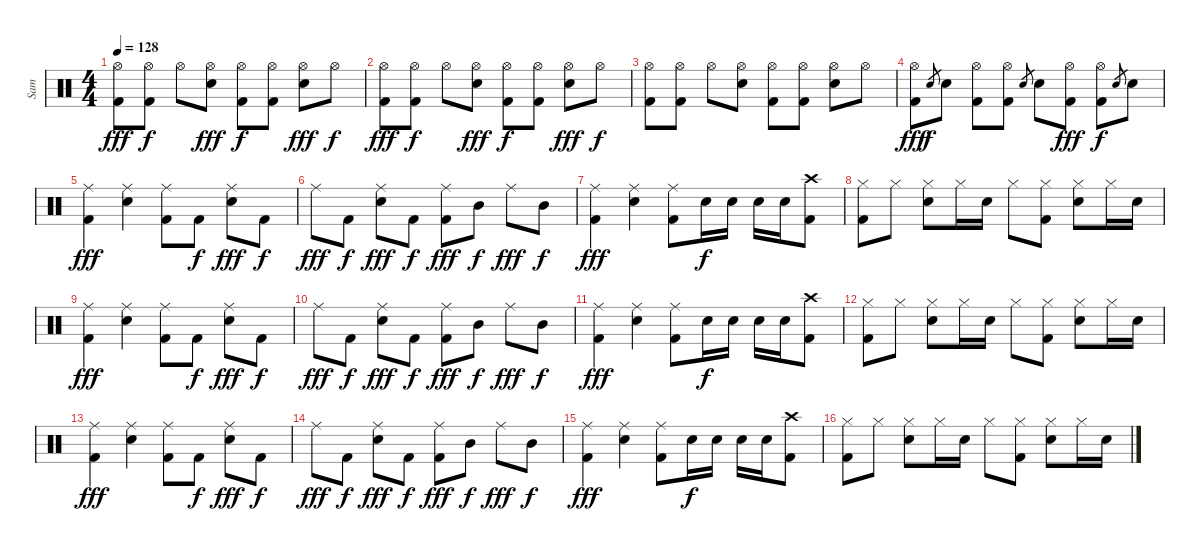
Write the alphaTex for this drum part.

\track ("Sam" "Sam") {instrument percussion}
\staff {score}
\articulation defaults
\ts (4 4)
\tempo 128
\clef neutral
\ks c
("Hi-Hat (open)" "Kick (hit) 2").8{dy fff} ("Hi-Hat (open)" "Kick (hit) 2").8{dy f} "Hi-Hat (open)".8 ("Hi-Hat (open)" "Electric Snare (hit)").8{dy fff} ("Hi-Hat (open)" "Kick (hit) 2").8{dy f} ("Hi-Hat (open)" "Kick (hit) 2").8 ("Hi-Hat (open)" "Electric Snare (hit)").8{dy fff} "Hi-Hat (open)".8{dy f} |
("Hi-Hat (open)" "Kick (hit) 2").8{dy fff} ("Hi-Hat (open)" "Kick (hit) 2").8{dy f} "Hi-Hat (open)".8 ("Hi-Hat (open)" "Electric Snare (hit)").8{dy fff} ("Hi-Hat (open)" "Kick (hit) 2").8{dy f} ("Hi-Hat (open)" "Kick (hit) 2").8 ("Hi-Hat (open)" "Electric Snare (hit)").8{dy fff} "Hi-Hat (open)".8{dy f} |
("Hi-Hat (open)" "Kick (hit) 2").8 ("Hi-Hat (open)" "Kick (hit) 2").8 "Hi-Hat (open)".8 ("Hi-Hat (open)" "Electric Snare (hit)").8 ("Hi-Hat (open)" "Kick (hit) 2").8 ("Hi-Hat (open)" "Kick (hit) 2").8 ("Hi-Hat (open)" "Electric Snare (hit)").8 "Hi-Hat (open)".8 |
("Hi-Hat (open)" "Kick (hit) 2").8{dy fff} "Electric Snare (hit)".8{gr dy f} "Electric Snare (hit)".8 ("Hi-Hat (open)" "Kick (hit) 2").8 ("Hi-Hat (open)" "Kick (hit) 2").8 "Electric Snare (hit)".8{gr} "Electric Snare (hit)".8 ("Hi-Hat (open)" "Kick (hit) 2").8{dy fff} ("Hi-Hat (open)" "Kick (hit) 2").8{dy f} "Electric Snare (hit)".8{gr} "Electric Snare (hit)".8 |
("Ride (middle)" "Kick (hit) 2").4{dy fff} ("Ride (middle)" "Electric Snare (hit)").4 ("Ride (middle)" "Kick (hit) 2").8 "Kick (hit) 2".8{dy f} ("Ride (middle)" "Electric Snare (hit)").8{dy fff} "Kick (hit) 2".8{dy f} |
"Ride (middle)".8{dy fff} "Kick (hit) 2".8{dy f} ("Ride (middle)" "Electric Snare (hit)").8{dy fff} "Kick (hit) 2".8{dy f} ("Ride (middle)" "Kick (hit) 2").8{dy fff} "Mid Tom (hit)".8{dy f} "Ride (middle)".8{dy fff} "Mid Tom (hit)".8{dy f} |
("Ride (middle)" "Kick (hit) 2").4{dy fff} ("Ride (middle)" "Electric Snare (hit)").4 ("Ride (middle)" "Kick (hit) 2").8 "Electric Snare (hit)".16{dy f} "Electric Snare (hit)".16 "Electric Snare (hit)".16 "Electric Snare (hit)".16 ("Crash high (hit)" "Kick (hit) 2").8 |
("Hi-Hat (closed)" "Kick (hit) 2").8 "Hi-Hat (closed)".8 ("Hi-Hat (closed)" "Electric Snare (hit)").8 "Hi-Hat (closed)".16 "Electric Snare (hit)".16 "Hi-Hat (closed)".8 ("Hi-Hat (closed)" "Kick (hit) 2").8 ("Hi-Hat (closed)" "Electric Snare (hit)").8 "Hi-Hat (closed)".16 "Electric Snare (hit)".16 |
("Ride (middle)" "Kick (hit) 2").4{dy fff} ("Ride (middle)" "Electric Snare (hit)").4 ("Ride (middle)" "Kick (hit) 2").8 "Kick (hit) 2".8{dy f} ("Ride (middle)" "Electric Snare (hit)").8{dy fff} "Kick (hit) 2".8{dy f} |
"Ride (middle)".8{dy fff} "Kick (hit) 2".8{dy f} ("Ride (middle)" "Electric Snare (hit)").8{dy fff} "Kick (hit) 2".8{dy f} ("Ride (middle)" "Kick (hit) 2").8{dy fff} "Mid Tom (hit)".8{dy f} "Ride (middle)".8{dy fff} "Mid Tom (hit)".8{dy f} |
("Ride (middle)" "Kick (hit) 2").4{dy fff} ("Ride (middle)" "Electric Snare (hit)").4 ("Ride (middle)" "Kick (hit) 2").8 "Electric Snare (hit)".16{dy f} "Electric Snare (hit)".16 "Electric Snare (hit)".16 "Electric Snare (hit)".16 ("Crash high (hit)" "Kick (hit) 2").8 |
("Hi-Hat (closed)" "Kick (hit) 2").8 "Hi-Hat (closed)".8 ("Hi-Hat (closed)" "Electric Snare (hit)").8 "Hi-Hat (closed)".16 "Electric Snare (hit)".16 "Hi-Hat (closed)".8 ("Hi-Hat (closed)" "Kick (hit) 2").8 ("Hi-Hat (closed)" "Electric Snare (hit)").8 "Hi-Hat (closed)".16 "Electric Snare (hit)".16 |
("Ride (middle)" "Kick (hit) 2").4{dy fff} ("Ride (middle)" "Electric Snare (hit)").4 ("Ride (middle)" "Kick (hit) 2").8 "Kick (hit) 2".8{dy f} ("Ride (middle)" "Electric Snare (hit)").8{dy fff} "Kick (hit) 2".8{dy f} |
"Ride (middle)".8{dy fff} "Kick (hit) 2".8{dy f} ("Ride (middle)" "Electric Snare (hit)").8{dy fff} "Kick (hit) 2".8{dy f} ("Ride (middle)" "Kick (hit) 2").8{dy fff} "Mid Tom (hit)".8{dy f} "Ride (middle)".8{dy fff} "Mid Tom (hit)".8{dy f} |
("Ride (middle)" "Kick (hit) 2").4{dy fff} ("Ride (middle)" "Electric Snare (hit)").4 ("Ride (middle)" "Kick (hit) 2").8 "Electric Snare (hit)".16{dy f} "Electric Snare (hit)".16 "Electric Snare (hit)".16 "Electric Snare (hit)".16 ("Crash high (hit)" "Kick (hit) 2").8 |
("Hi-Hat (closed)" "Kick (hit) 2").8 "Hi-Hat (closed)".8 ("Hi-Hat (closed)" "Electric Snare (hit)").8 "Hi-Hat (closed)".16 "Electric Snare (hit)".16 "Hi-Hat (closed)".8 ("Hi-Hat (closed)" "Kick (hit) 2").8 ("Hi-Hat (closed)" "Electric Snare (hit)").8 "Hi-Hat (closed)".16 "Electric Snare (hit)".16
